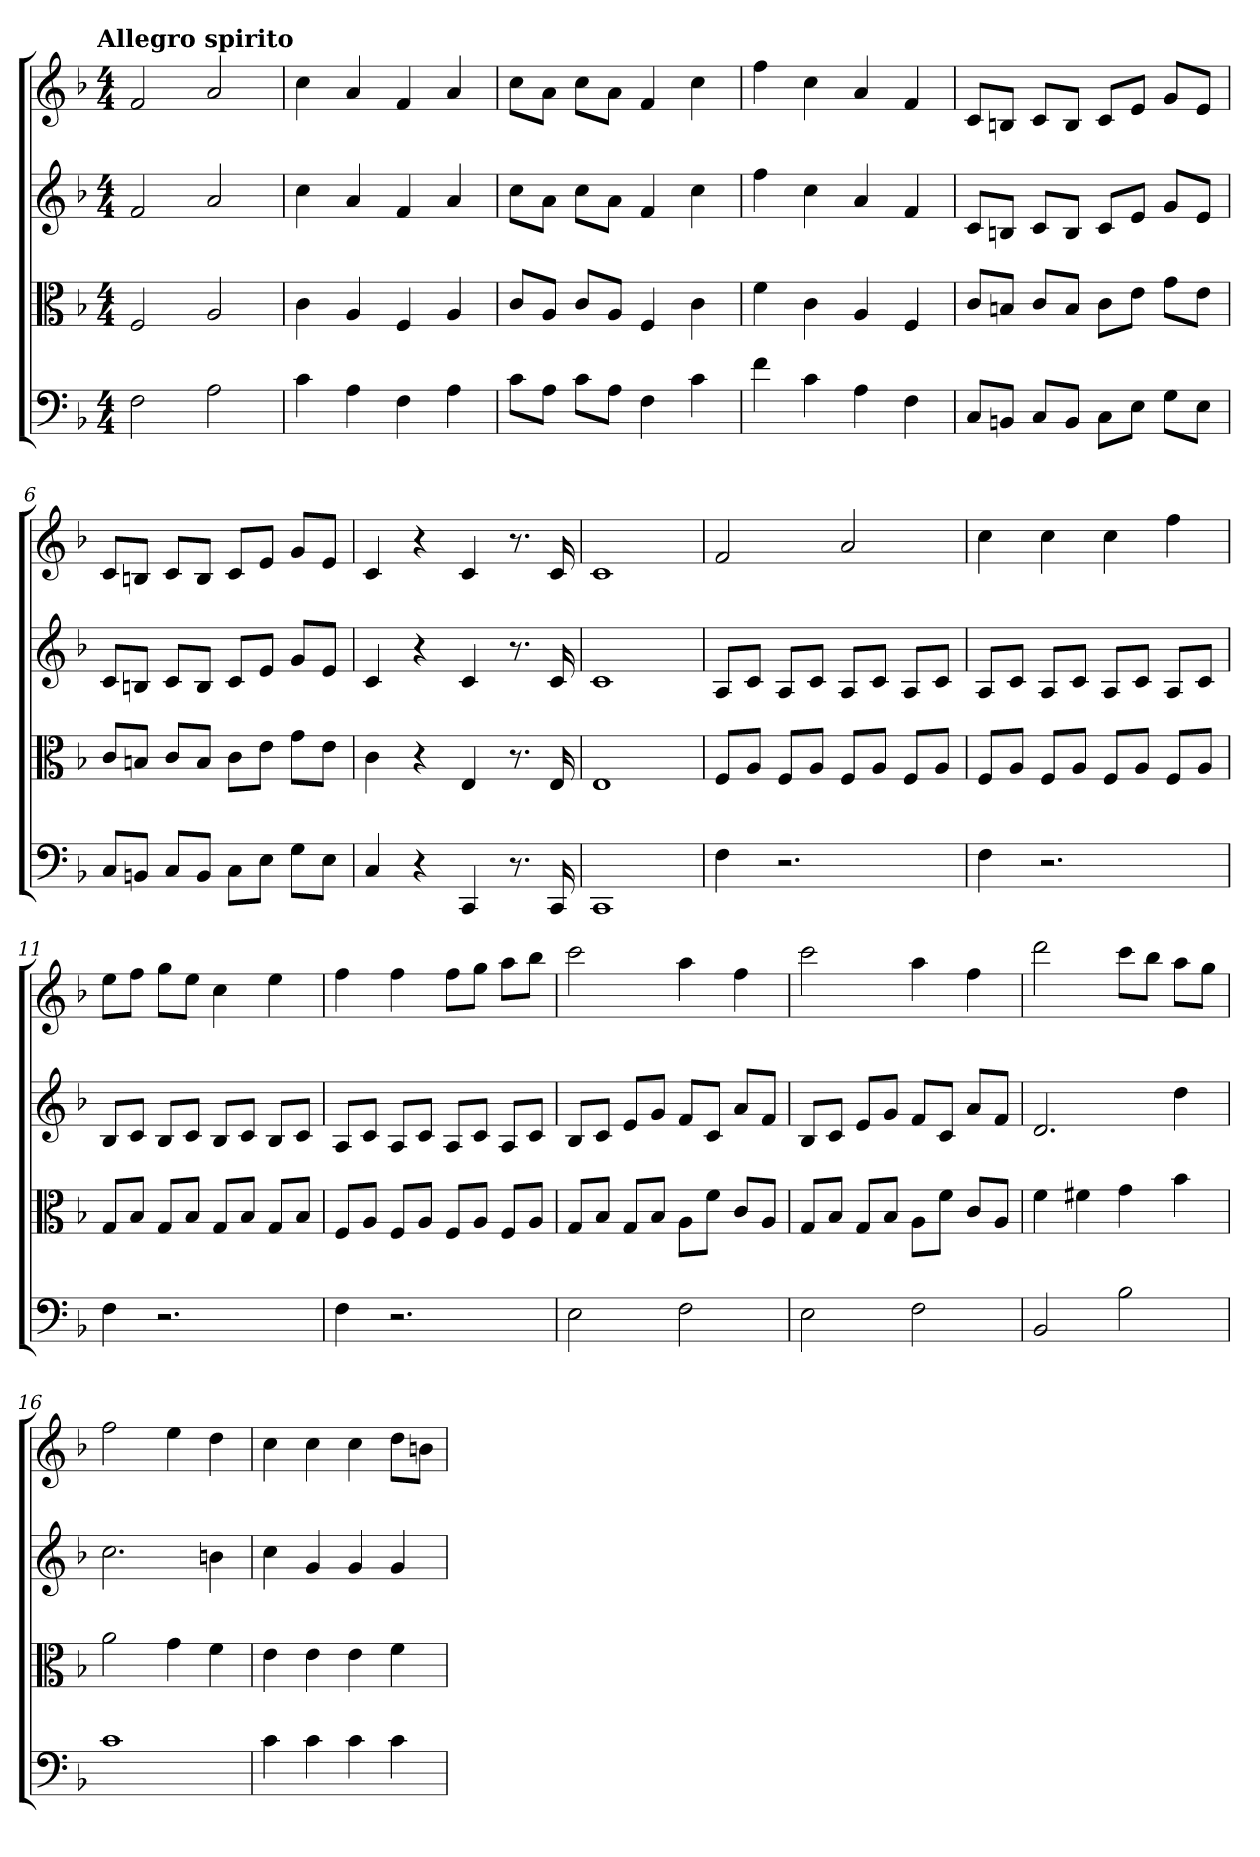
**kern	**kern	**kern	**kern
*part4	*part3	*part2	*part1
*staff4	*staff3	*staff2	*staff1
*clefF4	*clefC3	*	*
*k[b-]	*k[b-]	*k[b-]	*k[b-]
*F:	*F:	*F:	*F:
!!LO:TX:omd:t=Allegro spirito
*M4/4	*M4/4	*M4/4	*M4/4
*MM132	*MM132	*MM132	*MM132
=	=	=	=
2F	2F	2f	2f
2A	2A	2a	2a
=2	=2	=2	=2
4c	4c	4cc	4cc
4A	4A	4a	4a
4F	4F	4f	4f
4A	4A	4a	4a
=3	=3	=3	=3
8c\L	8c/L	8ccL	8ccL
8A\J	8A/J	8aJ	8aJ
8c\L	8c/L	8ccL	8ccL
8A\J	8A/J	8aJ	8aJ
4F	4F	4f	4f
4c	4c	4cc	4cc
=4	=4	=4	=4
4f	4f	4ff	4ff
4c	4c	4cc	4cc
4A	4A	4a	4a
4F	4F	4f	4f
=5	=5	=5	=5
8C/L	8c/L	8cL	8cL
8BBn/J	8Bn/J	8BnJ	8BnJ
8C/L	8c/L	8cL	8cL
8BB/J	8B/J	8BJ	8BJ
8C\L	8c\L	8cL	8cL
8E\J	8e\J	8eJ	8eJ
8G\L	8g\L	8gL	8gL
8E\J	8e\J	8eJ	8eJ
=6	=6	=6	=6
8C/L	8c/L	8cL	8cL
8BBn/J	8Bn/J	8BnJ	8BnJ
8C/L	8c/L	8cL	8cL
8BB/J	8B/J	8BJ	8BJ
8C\L	8c\L	8cL	8cL
8E\J	8e\J	8eJ	8eJ
8G\L	8g\L	8gL	8gL
8E\J	8e\J	8eJ	8eJ
=7	=7	=7	=7
4C	4c	4c	4c
4r	4r	4r	4r
4CC	4E	4c	4c
8.r	8.r	8.r	8.r
16CC	16E	16c	16c
=8	=8	=8	=8
1CC	1E	1c	1c
=9	=9	=9	=9
4F	8F/L	8AL	2f
.	8A/J	8cJ	.
2.r	8F/L	8AL	.
.	8A/J	8cJ	.
.	8F/L	8AL	2a
.	8A/J	8cJ	.
.	8F/L	8AL	.
.	8A/J	8cJ	.
=10	=10	=10	=10
4F	8F/L	8AL	4cc
.	8A/J	8cJ	.
2.r	8F/L	8AL	4cc
.	8A/J	8cJ	.
.	8F/L	8AL	4cc
.	8A/J	8cJ	.
.	8F/L	8AL	4ff
.	8A/J	8cJ	.
=11	=11	=11	=11
4F	8G/L	8B-L	8eeL
.	8B-/J	8cJ	8ffJ
2.r	8G/L	8B-L	8ggL
.	8B-/J	8cJ	8eeJ
.	8G/L	8B-L	4cc
.	8B-/J	8cJ	.
.	8G/L	8B-L	4ee
.	8B-/J	8cJ	.
=12	=12	=12	=12
4F	8F/L	8AL	4ff
.	8A/J	8cJ	.
2.r	8F/L	8AL	4ff
.	8A/J	8cJ	.
.	8F/L	8AL	8ffL
.	8A/J	8cJ	8ggJ
.	8F/L	8AL	8aaL
.	8A/J	8cJ	8bb-J
=13	=13	=13	=13
2E	8G/L	8B-L	2ccc
.	8B-/J	8cJ	.
.	8G/L	8eL	.
.	8B-/J	8gJ	.
2F	8A\L	8fL	4aa
.	8f\J	8cJ	.
.	8c/L	8aL	4ff
.	8A/J	8fJ	.
=14	=14	=14	=14
2E	8G/L	8B-L	2ccc
.	8B-/J	8cJ	.
.	8G/L	8eL	.
.	8B-/J	8gJ	.
2F	8A\L	8fL	4aa
.	8f\J	8cJ	.
.	8c/L	8aL	4ff
.	8A/J	8fJ	.
=15	=15	=15	=15
2BB-	4f	2.d	2ddd
.	4f#X	.	.
2B-	4g	.	8cccL
.	.	.	8bb-J
.	4b-	4dd	8aaL
.	.	.	8ggJ
=16	=16	=16	=16
1c	2a	2.cc	2ff
.	4g	.	4ee
.	4f	4bn	4dd
=17	=17	=17	=17
4c	4e	4cc	4cc
4c	4e	4g	4cc
4c	4e	4g	4cc
4c	4f	4g	8ddL
.	.	.	8bnJ
=	=	=	=
*-	*-	*-	*-
